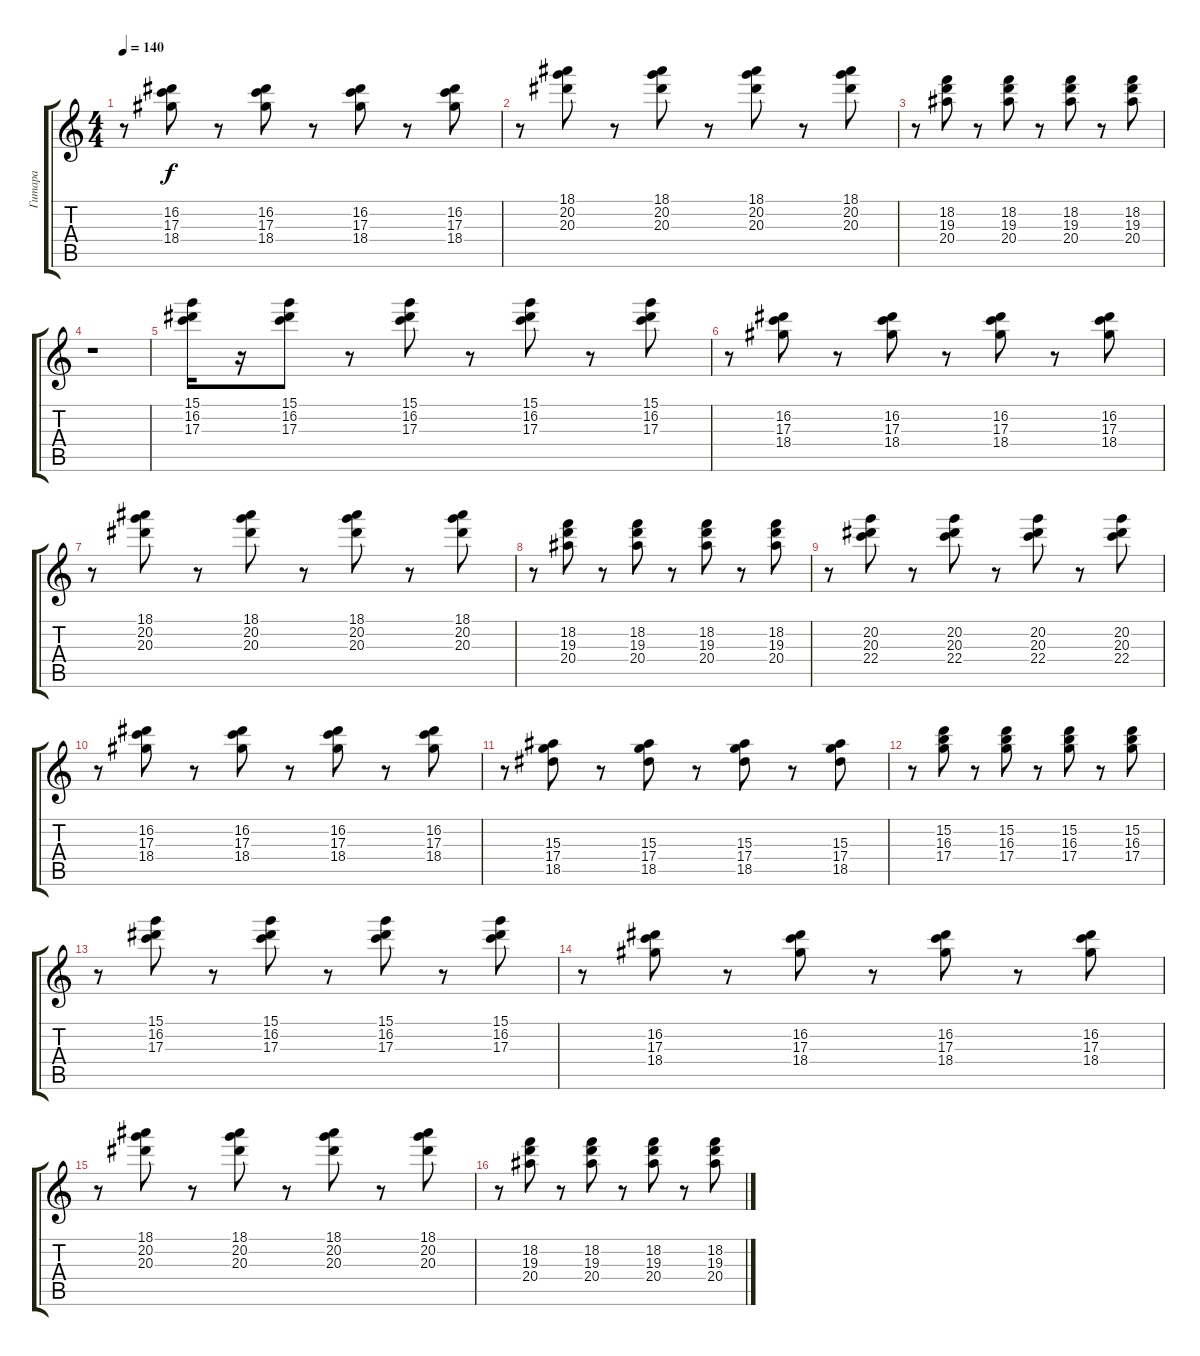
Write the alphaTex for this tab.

\track ("Гитара" "Гитара") {instrument acousticguitarsteel}
\staff {score tabs}
\tuning (E4 B3 G3 D3 A2 E2) {hide}
\ts (4 4)
\tempo 140
\clef g2
\ks c
r.8{dy f} (16.2 17.3 18.4).8 r.8 (16.2 17.3 18.4).8 r.8 (16.2 17.3 18.4).8 r.8 (16.2 17.3 18.4).8 |
r.8 (18.1 20.2 20.3).8 r.8 (18.1 20.2 20.3).8 r.8 (18.1 20.2 20.3).8 r.8 (18.1 20.2 20.3).8 |
r.8 (18.2 19.3 20.4).8 r.8 (18.2 19.3 20.4).8 r.8 (18.2 19.3 20.4).8 r.8 (18.2 19.3 20.4).8 |
r.1 |
(15.1 16.2 17.3).16 r.16 (15.1 16.2 17.3).8 r.8 (15.1 16.2 17.3).8 r.8 (15.1 16.2 17.3).8 r.8 (15.1 16.2 17.3).8 |
r.8 (16.2 17.3 18.4).8 r.8 (16.2 17.3 18.4).8 r.8 (16.2 17.3 18.4).8 r.8 (16.2 17.3 18.4).8 |
r.8 (18.1 20.2 20.3).8 r.8 (18.1 20.2 20.3).8 r.8 (18.1 20.2 20.3).8 r.8 (18.1 20.2 20.3).8 |
r.8 (18.2 19.3 20.4).8 r.8 (18.2 19.3 20.4).8 r.8 (18.2 19.3 20.4).8 r.8 (18.2 19.3 20.4).8 |
r.8 (20.2 20.3 22.4).8 r.8 (20.2 20.3 22.4).8 r.8 (20.2 20.3 22.4).8 r.8 (20.2 20.3 22.4).8 |
r.8 (16.2 17.3 18.4).8 r.8 (16.2 17.3 18.4).8 r.8 (16.2 17.3 18.4).8 r.8 (16.2 17.3 18.4).8 |
r.8 (15.3 17.4 18.5).8 r.8 (15.3 17.4 18.5).8 r.8 (15.3 17.4 18.5).8 r.8 (15.3 17.4 18.5).8 |
r.8 (15.2 16.3 17.4).8 r.8 (15.2 16.3 17.4).8 r.8 (15.2 16.3 17.4).8 r.8 (15.2 16.3 17.4).8 |
r.8 (15.1 16.2 17.3).8 r.8 (15.1 16.2 17.3).8 r.8 (15.1 16.2 17.3).8 r.8 (15.1 16.2 17.3).8 |
r.8 (16.2 17.3 18.4).8 r.8 (16.2 17.3 18.4).8 r.8 (16.2 17.3 18.4).8 r.8 (16.2 17.3 18.4).8 |
r.8 (18.1 20.2 20.3).8 r.8 (18.1 20.2 20.3).8 r.8 (18.1 20.2 20.3).8 r.8 (18.1 20.2 20.3).8 |
r.8 (18.2 19.3 20.4).8 r.8 (18.2 19.3 20.4).8 r.8 (18.2 19.3 20.4).8 r.8 (18.2 19.3 20.4).8
